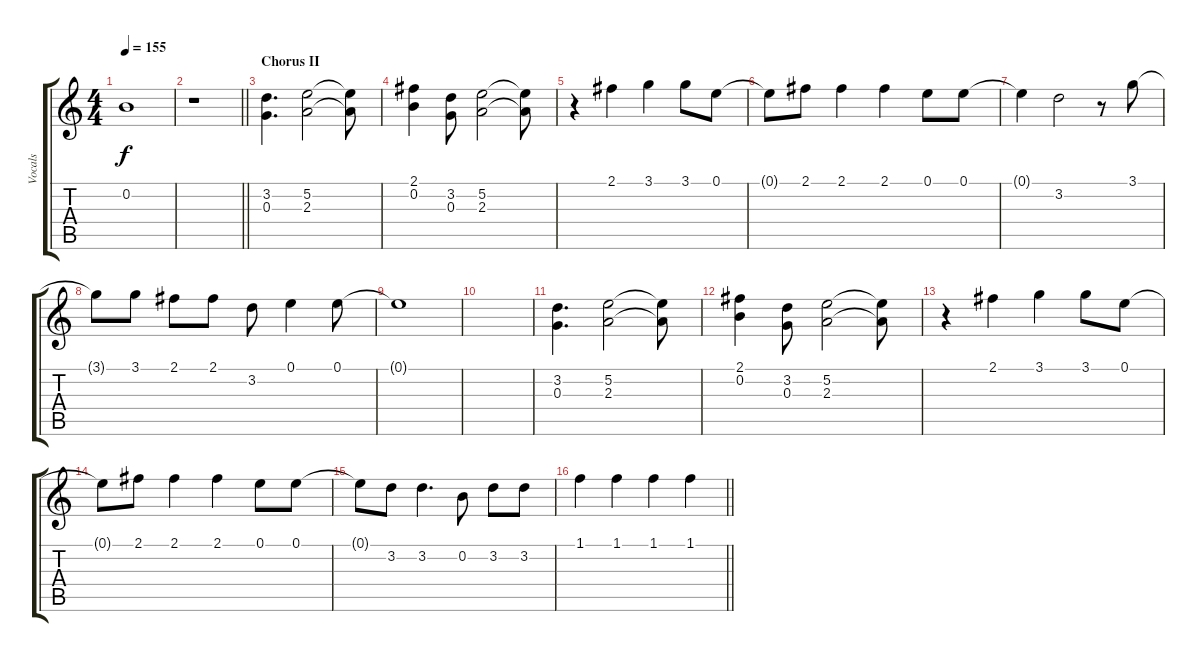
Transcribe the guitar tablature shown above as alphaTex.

\track ("Vocals" "Vocals") {instrument electricguitarclean}
\staff {score tabs}
\tuning (E4 B3 G3 D3 A2 E2) {hide}
\ts (4 4)
\tempo 155
\clef g2
\ks c
0.2{t}.1{dy f} |
\barLineRight lightlight
r.1 |
\section ("" "Chorus II")
(3.2 0.3).4{d} (5.2 2.3).2 (5.2{t} 2.3{t}).8 |
(2.1 0.2).4 (3.2 0.3).8 (5.2 2.3).2 (5.2{t} 2.3{t}).8 |
r.4 2.1.4 3.1.4 3.1.8 0.1.8 |
0.1{t}.8 2.1.8 2.1.4 2.1.4 0.1.8 0.1.8 |
0.1{t}.4 3.2.2 r.8 3.1.8 |
3.1{t}.8 3.1.8 2.1.8 2.1.8 3.2.8 0.1.4 0.1.8 |
0.1{t}.1 |
|
(3.2 0.3).4{d} (5.2 2.3).2 (5.2{t} 2.3{t}).8 |
(2.1 0.2).4 (3.2 0.3).8 (5.2 2.3).2 (5.2{t} 2.3{t}).8 |
r.4 2.1.4 3.1.4 3.1.8 0.1.8 |
0.1{t}.8 2.1.8 2.1.4 2.1.4 0.1.8 0.1.8 |
0.1{t}.8 3.2.8 3.2.4{d} 0.2.8 3.2.8 3.2.8 |
\barLineRight lightlight
1.1.4 1.1.4 1.1.4 1.1.4
